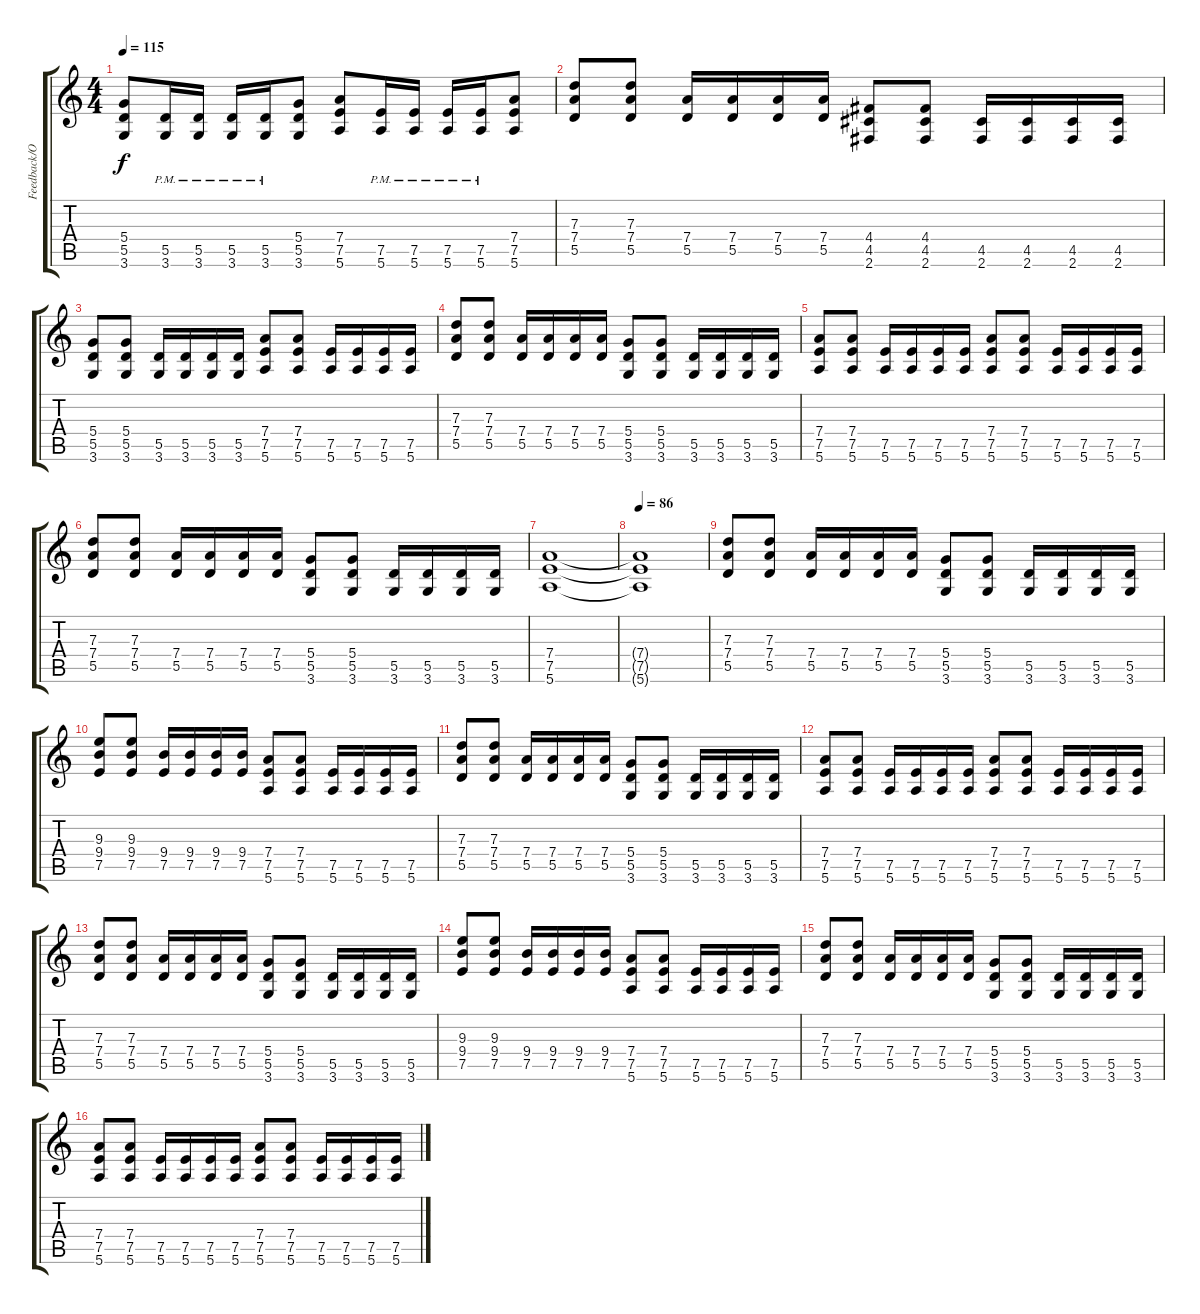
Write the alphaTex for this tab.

\track ("Feedback/Overdub" "Feedback/O") {instrument distortionguitar}
\staff {score tabs}
\tuning (E4 B3 G3 D3 A2 E2) {hide}
\ts (4 4)
\tempo 115
\clef g2
\ks c
(5.4 5.5 3.6).8{dy f} (5.5{pm} 3.6{pm}).16 (5.5{pm} 3.6{pm}).16 (5.5{pm} 3.6{pm}).16 (5.5{pm} 3.6{pm}).16 (5.4 5.5 3.6).8 (7.4 7.5 5.6).8 (7.5{pm} 5.6{pm}).16 (7.5{pm} 5.6{pm}).16 (7.5{pm} 5.6{pm}).16 (7.5{pm} 5.6{pm}).16 (7.4 7.5 5.6).8 |
(7.3 7.4 5.5).8 (7.3 7.4 5.5).8 (7.4 5.5).16 (7.4 5.5).16 (7.4 5.5).16 (7.4 5.5).16 (4.4 4.5 2.6).8 (4.4 4.5 2.6).8 (4.5 2.6).16 (4.5 2.6).16 (4.5 2.6).16 (4.5 2.6).16 |
(5.4 5.5 3.6).8 (5.4 5.5 3.6).8 (5.5 3.6).16 (5.5 3.6).16 (5.5 3.6).16 (5.5 3.6).16 (7.4 7.5 5.6).8 (7.4 7.5 5.6).8 (7.5 5.6).16 (7.5 5.6).16 (7.5 5.6).16 (7.5 5.6).16 |
(7.3 7.4 5.5).8 (7.3 7.4 5.5).8 (7.4 5.5).16 (7.4 5.5).16 (7.4 5.5).16 (7.4 5.5).16 (5.4 5.5 3.6).8 (5.4 5.5 3.6).8 (5.5 3.6).16 (5.5 3.6).16 (5.5 3.6).16 (5.5 3.6).16 |
(7.4 7.5 5.6).8 (7.4 7.5 5.6).8 (7.5 5.6).16 (7.5 5.6).16 (7.5 5.6).16 (7.5 5.6).16 (7.4 7.5 5.6).8 (7.4 7.5 5.6).8 (7.5 5.6).16 (7.5 5.6).16 (7.5 5.6).16 (7.5 5.6).16 |
(7.3 7.4 5.5).8 (7.3 7.4 5.5).8 (7.4 5.5).16 (7.4 5.5).16 (7.4 5.5).16 (7.4 5.5).16 (5.4 5.5 3.6).8 (5.4 5.5 3.6).8 (5.5 3.6).16 (5.5 3.6).16 (5.5 3.6).16 (5.5 3.6).16 |
(7.4 7.5 5.6).1 |
\tempo 86
(7.4{t} 7.5{t} 5.6{t}).1 |
(7.3 7.4 5.5).8 (7.3 7.4 5.5).8 (7.4 5.5).16 (7.4 5.5).16 (7.4 5.5).16 (7.4 5.5).16 (5.4 5.5 3.6).8 (5.4 5.5 3.6).8 (5.5 3.6).16 (5.5 3.6).16 (5.5 3.6).16 (5.5 3.6).16 |
(9.3 9.4 7.5).8 (9.3 9.4 7.5).8 (9.4 7.5).16 (9.4 7.5).16 (9.4 7.5).16 (9.4 7.5).16 (7.4 7.5 5.6).8 (7.4 7.5 5.6).8 (7.5 5.6).16 (7.5 5.6).16 (7.5 5.6).16 (7.5 5.6).16 |
(7.3 7.4 5.5).8 (7.3 7.4 5.5).8 (7.4 5.5).16 (7.4 5.5).16 (7.4 5.5).16 (7.4 5.5).16 (5.4 5.5 3.6).8 (5.4 5.5 3.6).8 (5.5 3.6).16 (5.5 3.6).16 (5.5 3.6).16 (5.5 3.6).16 |
(7.4 7.5 5.6).8 (7.4 7.5 5.6).8 (7.5 5.6).16 (7.5 5.6).16 (7.5 5.6).16 (7.5 5.6).16 (7.4 7.5 5.6).8 (7.4 7.5 5.6).8 (7.5 5.6).16 (7.5 5.6).16 (7.5 5.6).16 (7.5 5.6).16 |
(7.3 7.4 5.5).8 (7.3 7.4 5.5).8 (7.4 5.5).16 (7.4 5.5).16 (7.4 5.5).16 (7.4 5.5).16 (5.4 5.5 3.6).8 (5.4 5.5 3.6).8 (5.5 3.6).16 (5.5 3.6).16 (5.5 3.6).16 (5.5 3.6).16 |
(9.3 9.4 7.5).8 (9.3 9.4 7.5).8 (9.4 7.5).16 (9.4 7.5).16 (9.4 7.5).16 (9.4 7.5).16 (7.4 7.5 5.6).8 (7.4 7.5 5.6).8 (7.5 5.6).16 (7.5 5.6).16 (7.5 5.6).16 (7.5 5.6).16 |
(7.3 7.4 5.5).8 (7.3 7.4 5.5).8 (7.4 5.5).16 (7.4 5.5).16 (7.4 5.5).16 (7.4 5.5).16 (5.4 5.5 3.6).8 (5.4 5.5 3.6).8 (5.5 3.6).16 (5.5 3.6).16 (5.5 3.6).16 (5.5 3.6).16 |
(7.4 7.5 5.6).8 (7.4 7.5 5.6).8 (7.5 5.6).16 (7.5 5.6).16 (7.5 5.6).16 (7.5 5.6).16 (7.4 7.5 5.6).8 (7.4 7.5 5.6).8 (7.5 5.6).16 (7.5 5.6).16 (7.5 5.6).16 (7.5 5.6).16
